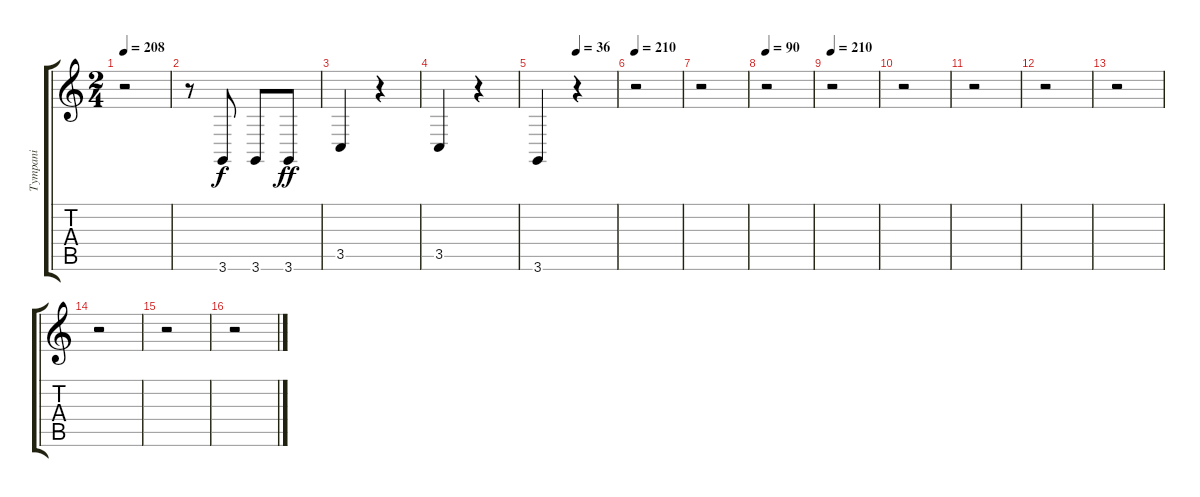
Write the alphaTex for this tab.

\track ("Tympani" "Tympani") {instrument timpani}
\staff {score tabs}
\tuning (E4 B3 G3 D3 A2 E2) {hide}
\ts (2 4)
\tempo 208
\clef g2
\ks c
r.2{dy f} |
r.8 3.6.8 3.6.8 3.6.8{dy ff} |
3.5.4 r.4 |
3.5.4 r.4 |
\tempo (36 0.5)
3.6.4 r.4 |
\tempo 210
r.2 |
r.2 |
\tempo 90
r.2 |
\tempo 210
r.2 |
r.2 |
r.2 |
r.2 |
r.2 |
r.2 |
r.2 |
r.2
